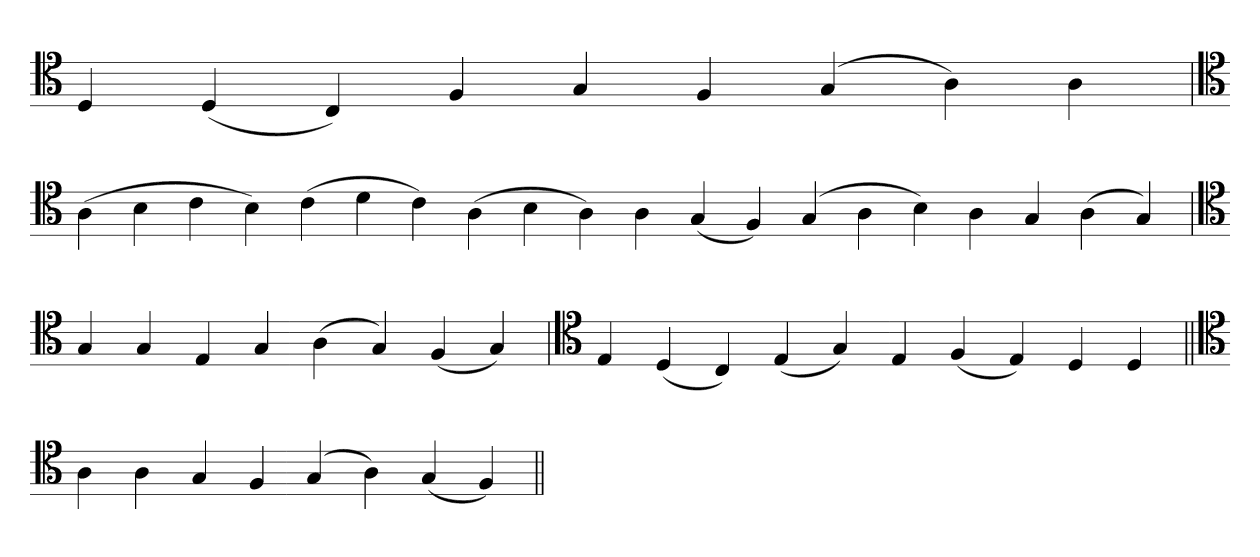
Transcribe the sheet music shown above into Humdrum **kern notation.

**kern
*part1
*staff1
*clefC4
=
4D
(4D
4C)
4F
4G
4F
(4G
4A)
4A
=`
*clefC4
(4A
4B
4c
4B)
(4c
4d
4c)
(4A
4B
4A)
4A
(4G
4F)
(4G
4A
4B)
4A
4G
(4A
4G)
='
*clefC4
4G
4G
4E
4G
(4A
4G)
(4F
4G)
=`
*clefC4
4E
(4D
4C)
(4E
4G)
4E
(4F
4E)
4D
4D
=||
*clefC4
4A
4A
4G
4F
(4G
4A)
(4G
4F)
=||
*-
